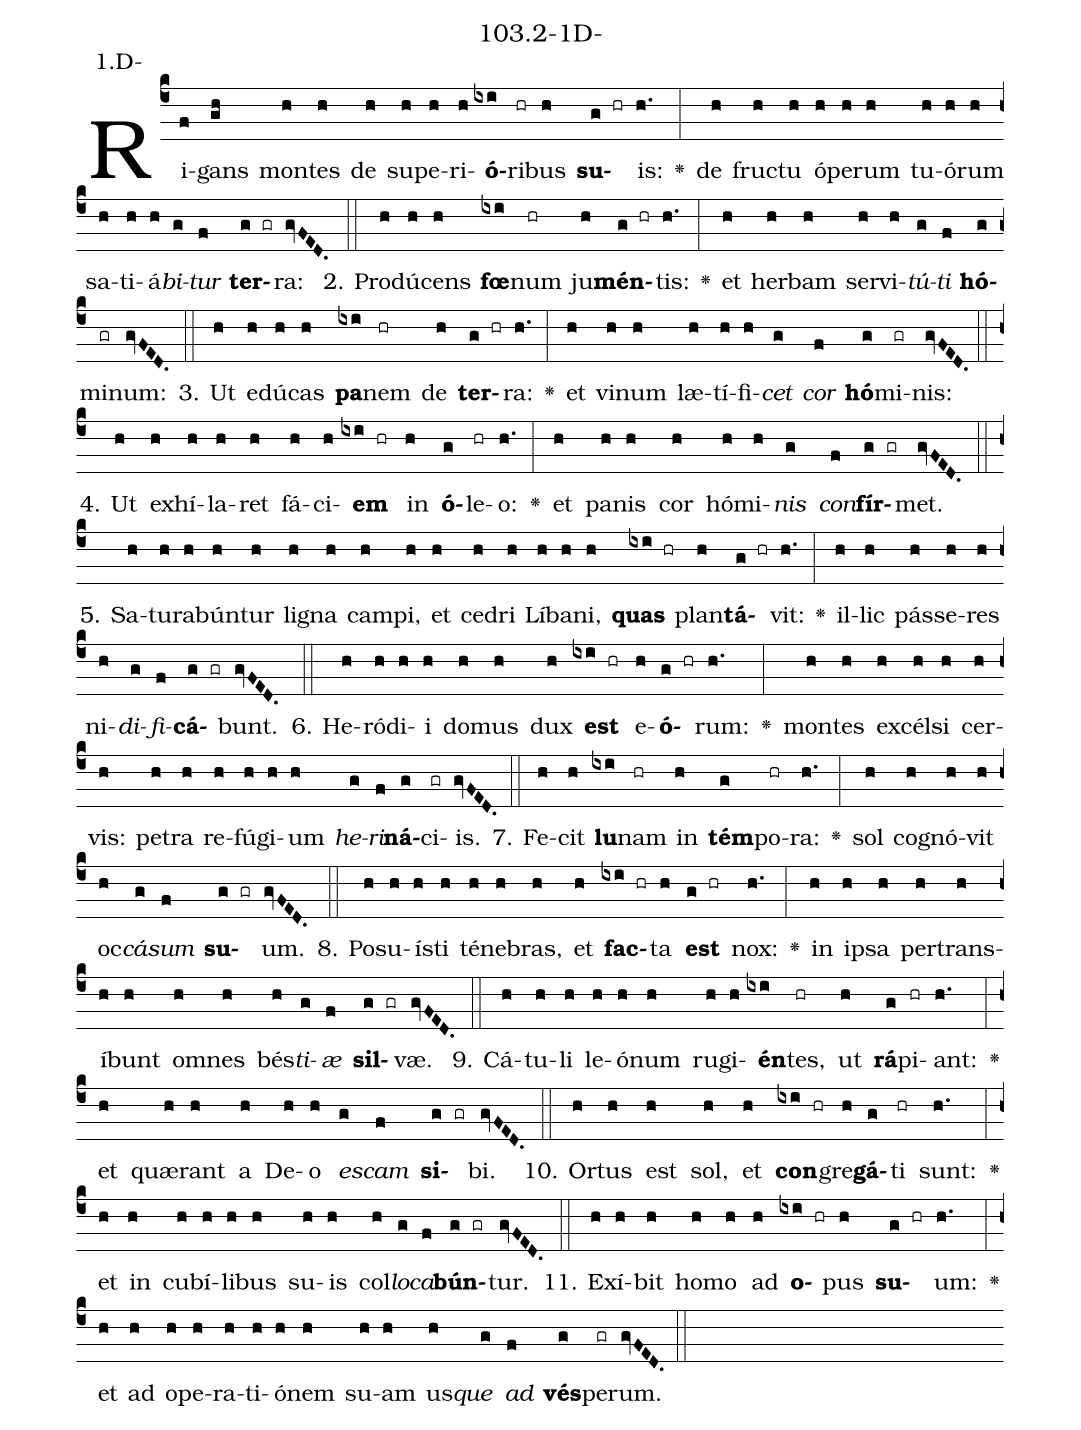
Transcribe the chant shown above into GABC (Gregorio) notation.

name: 103.2-1D-;
annotation: 1.D-;
%%
(c4)Ri(f)gans(gh) mon(h)tes(h) de(h) su(h)pe(h)ri(h)<b>ó</b>(ixi)ri(hr)bus(h) <b>su</b>(g hr)is:(h.) <v>\greheightstar</v>(:) de(h) fruc(h)tu(h) ó(h)pe(h)rum(h) tu(h)ó(h)rum(h) sa(h)ti(h)á(h)<i>bi</i>(g)<i>tur</i>(f) <b>ter</b>(g gr)ra:(gvFED.) (::)
2. Pro(h)dú(h)cens(h) <b>fœ</b>(ixi)num(hr) ju(h)<b>mén</b>(g hr)tis:(h.) <v>\greheightstar</v>(:) et(h) her(h)bam(h) ser(h)vi(h)<i>tú</i>(g)<i>ti</i>(f) <b>hó</b>(g)mi(gr)num:(gvFED.) (::)
3. Ut(h) e(h)dú(h)cas(h) <b>pa</b>(ixi)nem(hr) de(h) <b>ter</b>(g hr)ra:(h.) <v>\greheightstar</v>(:) et(h) vi(h)num(h) læ(h)tí(h)fi(h)<i>cet</i>(g) <i>cor</i>(f) <b>hó</b>(g)mi(gr)nis:(gvFED.) (::)
4. Ut(h) ex(h)hí(h)la(h)ret(h) fá(h)ci(h)<b>em</b>(ixi hr) in(h) <b>ó</b>(g)le(hr)o:(h.) <v>\greheightstar</v>(:) et(h) pa(h)nis(h) cor(h) hó(h)mi(h)<i>nis</i>(g) <i>con</i>(f)<b>fír</b>(g gr)met.(gvFED.) (::)
5. Sa(h)tu(h)ra(h)bún(h)tur(h) li(h)gna(h) cam(h)pi,(h) et(h) ce(h)dri(h) Lí(h)ba(h)ni,(h) <b>quas</b>(ixi hr) plan(h)<b>tá</b>(g hr)vit:(h.) <v>\greheightstar</v>(:) il(h)lic(h) pás(h)se(h)res(h) ni(h)<i>di</i>(g)<i>fi</i>(f)<b>cá</b>(g gr)bunt.(gvFED.) (::)
6. He(h)ró(h)di(h)i(h) do(h)mus(h) dux(h) <b>est</b>(ixi hr) e(h)<b>ó</b>(g hr)rum:(h.) <v>\greheightstar</v>(:) mon(h)tes(h) ex(h)cél(h)si(h) cer(h)vis:(h) pe(h)tra(h) re(h)fú(h)gi(h)um(h) <i>he</i>(g)<i>ri</i>(f)<b>ná</b>(g)ci(gr)is.(gvFED.) (::)
7. Fe(h)cit(h) <b>lu</b>(ixi)nam(hr) in(h) <b>tém</b>(g)po(hr)ra:(h.) <v>\greheightstar</v>(:) sol(h) co(h)gnó(h)vit(h) oc(h)<i>cá</i>(g)<i>sum</i>(f) <b>su</b>(g gr)um.(gvFED.) (::)
8. Po(h)su(h)ís(h)ti(h) té(h)ne(h)bras,(h) et(h) <b>fac</b>(ixi hr)ta(h) <b>est</b>(g hr) nox:(h.) <v>\greheightstar</v>(:) in(h) ip(h)sa(h) per(h)trans(h)í(h)bunt(h) om(h)nes(h) bés(h)<i>ti</i>(g)<i>æ</i>(f) <b>sil</b>(g gr)væ.(gvFED.) (::)
9. Cá(h)tu(h)li(h) le(h)ó(h)num(h) ru(h)gi(h)<b>én</b>(ixi)tes,(hr) ut(h) <b>rá</b>(g)pi(hr)ant:(h.) <v>\greheightstar</v>(:) et(h) quæ(h)rant(h) a(h) De(h)o(h) <i>es</i>(g)<i>cam</i>(f) <b>si</b>(g gr)bi.(gvFED.) (::)
10. Or(h)tus(h) est(h) sol,(h) et(h) <b>con</b>(ixi hr)gre(h)<b>gá</b>(g)ti(hr) sunt:(h.) <v>\greheightstar</v>(:) et(h) in(h) cu(h)bí(h)li(h)bus(h) su(h)is(h) col(h)<i>lo</i>(g)<i>ca</i>(f)<b>bún</b>(g gr)tur.(gvFED.) (::)
11. Ex(h)í(h)bit(h) ho(h)mo(h) ad(h) <b>o</b>(ixi hr)pus(h) <b>su</b>(g hr)um:(h.) <v>\greheightstar</v>(:) et(h) ad(h) o(h)pe(h)ra(h)ti(h)ó(h)nem(h) su(h)am(h) us(h)<i>que</i>(g) <i>ad</i>(f) <b>vés</b>(g)pe(gr)rum.(gvFED.) (::)
